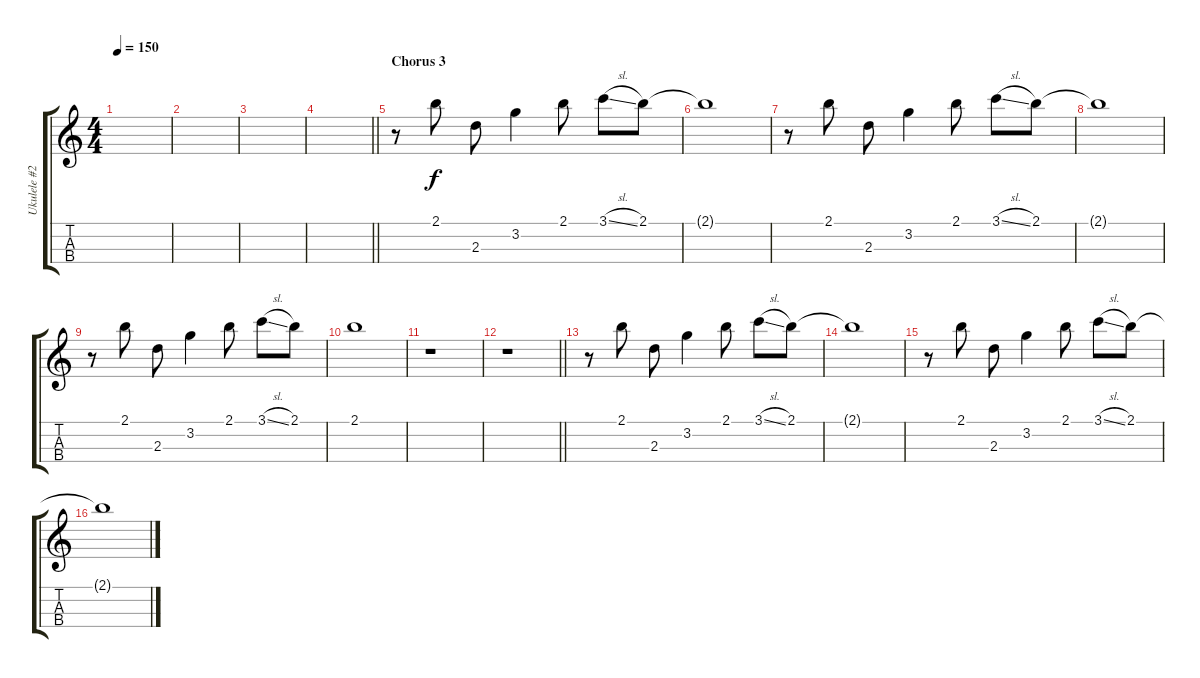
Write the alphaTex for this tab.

\track ("Ukulele #2" "Ukulele #2") {instrument acousticguitarnylon}
\staff {score tabs}
\tuning (A4 E4 C4 G4) {hide}
\ts (4 4)
\tempo 150
\clef g2
\ks c
|
|
|
\barLineRight lightlight
|
\section ("" "Chorus 3")
r.8 2.1.8 2.3.8 3.2.4 2.1.8 3.1{sl}.8 2.1.8 |
2.1{t}.1 |
r.8 2.1.8 2.3.8 3.2.4 2.1.8 3.1{sl}.8 2.1.8 |
2.1{t}.1 |
r.8 2.1.8 2.3.8 3.2.4 2.1.8 3.1{sl}.8 2.1.8 |
2.1.1 |
r.1 |
\barLineRight lightlight
r.1 |
r.8 2.1.8 2.3.8 3.2.4 2.1.8 3.1{sl}.8 2.1.8 |
2.1{t}.1 |
r.8 2.1.8 2.3.8 3.2.4 2.1.8 3.1{sl}.8 2.1.8 |
2.1{t}.1
